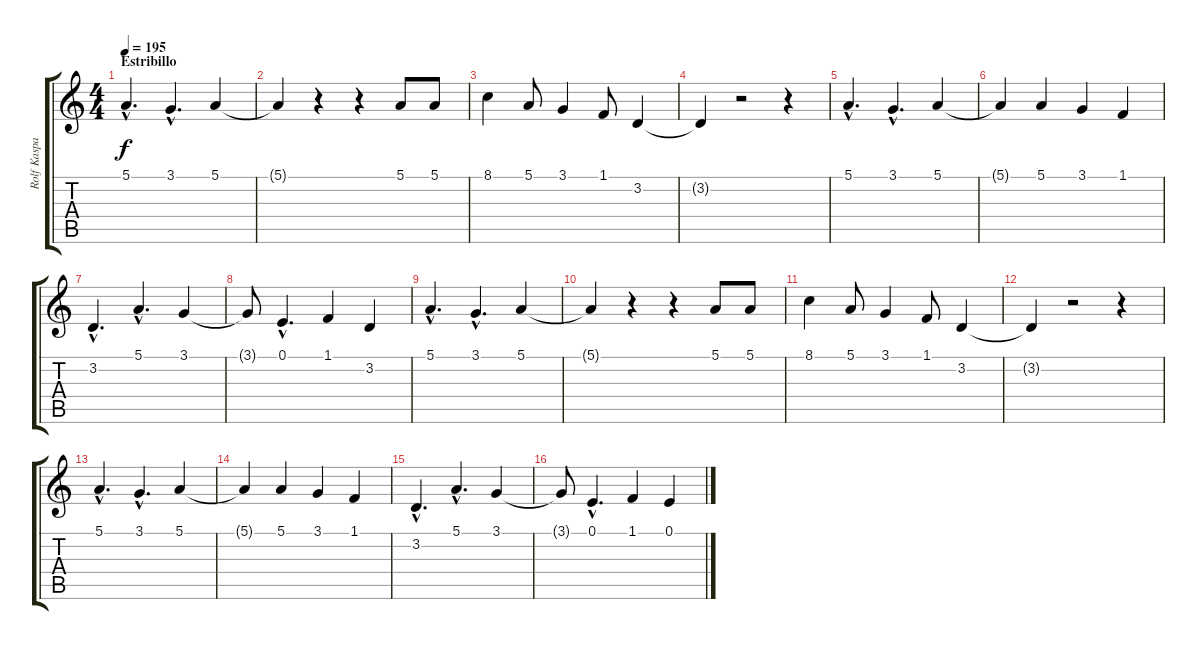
\track ("Rolf Kasparek (Voz)" "Rolf Kaspa") {instrument lead1square}
\staff {score tabs}
\tuning (E4 B3 G3 D3 A2 E2) {hide}
\ts (4 4)
\section ("" "Estribillo")
\tempo 195
\clef g2
\ks c
5.1{hac}.4{d dy f} 3.1{hac}.4{d} 5.1.4 |
5.1{t}.4 r.4 r.4 5.1.8 5.1.8 |
8.1.4 5.1.8 3.1.4 1.1.8 3.2.4 |
3.2{t}.4 r.2 r.4 |
5.1{hac}.4{d} 3.1{hac}.4{d} 5.1.4 |
5.1{t}.4 5.1.4 3.1.4 1.1.4 |
3.2{hac}.4{d} 5.1{hac}.4{d} 3.1.4 |
3.1{t}.8 0.1{hac}.4{d} 1.1.4 3.2.4 |
5.1{hac}.4{d} 3.1{hac}.4{d} 5.1.4 |
5.1{t}.4 r.4 r.4 5.1.8 5.1.8 |
8.1.4 5.1.8 3.1.4 1.1.8 3.2.4 |
3.2{t}.4 r.2 r.4 |
5.1{hac}.4{d} 3.1{hac}.4{d} 5.1.4 |
5.1{t}.4 5.1.4 3.1.4 1.1.4 |
3.2{hac}.4{d} 5.1{hac}.4{d} 3.1.4 |
3.1{t}.8 0.1{hac}.4{d} 1.1.4 0.1.4
